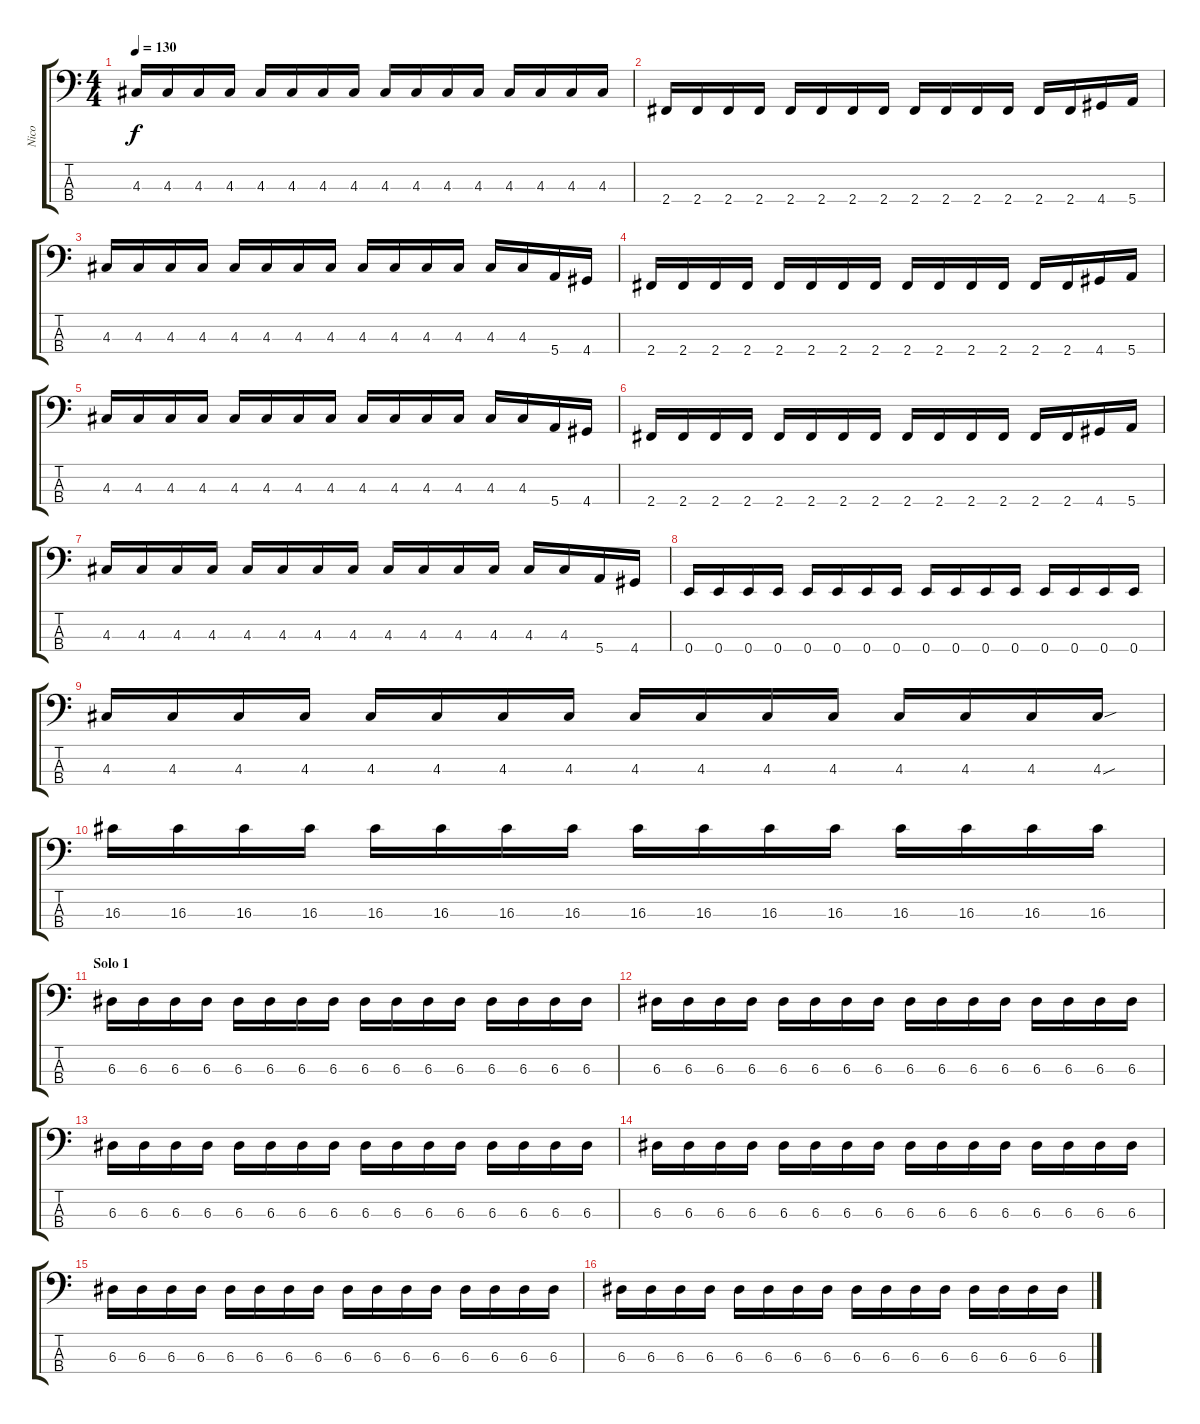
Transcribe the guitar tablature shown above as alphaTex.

\track ("Nico" "Nico") {instrument electricbassfinger}
\staff {score tabs}
\tuning (G2 D2 A1 E1) {hide}
\ts (4 4)
\tempo 130
\clef f4
\ks c
4.3.16{dy f} 4.3.16 4.3.16 4.3.16 4.3.16 4.3.16 4.3.16 4.3.16 4.3.16 4.3.16 4.3.16 4.3.16 4.3.16 4.3.16 4.3.16 4.3.16 |
2.4.16 2.4.16 2.4.16 2.4.16 2.4.16 2.4.16 2.4.16 2.4.16 2.4.16 2.4.16 2.4.16 2.4.16 2.4.16 2.4.16 4.4.16 5.4.16 |
4.3.16 4.3.16 4.3.16 4.3.16 4.3.16 4.3.16 4.3.16 4.3.16 4.3.16 4.3.16 4.3.16 4.3.16 4.3.16 4.3.16 5.4.16 4.4.16 |
2.4.16 2.4.16 2.4.16 2.4.16 2.4.16 2.4.16 2.4.16 2.4.16 2.4.16 2.4.16 2.4.16 2.4.16 2.4.16 2.4.16 4.4.16 5.4.16 |
4.3.16 4.3.16 4.3.16 4.3.16 4.3.16 4.3.16 4.3.16 4.3.16 4.3.16 4.3.16 4.3.16 4.3.16 4.3.16 4.3.16 5.4.16 4.4.16 |
2.4.16 2.4.16 2.4.16 2.4.16 2.4.16 2.4.16 2.4.16 2.4.16 2.4.16 2.4.16 2.4.16 2.4.16 2.4.16 2.4.16 4.4.16 5.4.16 |
4.3.16 4.3.16 4.3.16 4.3.16 4.3.16 4.3.16 4.3.16 4.3.16 4.3.16 4.3.16 4.3.16 4.3.16 4.3.16 4.3.16 5.4.16 4.4.16 |
0.4.16 0.4.16 0.4.16 0.4.16 0.4.16 0.4.16 0.4.16 0.4.16 0.4.16 0.4.16 0.4.16 0.4.16 0.4.16 0.4.16 0.4.16 0.4.16 |
4.3.16 4.3.16 4.3.16 4.3.16 4.3.16 4.3.16 4.3.16 4.3.16 4.3.16 4.3.16 4.3.16 4.3.16 4.3.16 4.3.16 4.3.16 4.3{sou}.16 |
16.3.16 16.3.16 16.3.16 16.3.16 16.3.16 16.3.16 16.3.16 16.3.16 16.3.16 16.3.16 16.3.16 16.3.16 16.3.16 16.3.16 16.3.16 16.3.16 |
\section ("" "Solo 1")
6.3.16 6.3.16 6.3.16 6.3.16 6.3.16 6.3.16 6.3.16 6.3.16 6.3.16 6.3.16 6.3.16 6.3.16 6.3.16 6.3.16 6.3.16 6.3.16 |
6.3.16 6.3.16 6.3.16 6.3.16 6.3.16 6.3.16 6.3.16 6.3.16 6.3.16 6.3.16 6.3.16 6.3.16 6.3.16 6.3.16 6.3.16 6.3.16 |
6.3.16 6.3.16 6.3.16 6.3.16 6.3.16 6.3.16 6.3.16 6.3.16 6.3.16 6.3.16 6.3.16 6.3.16 6.3.16 6.3.16 6.3.16 6.3.16 |
6.3.16 6.3.16 6.3.16 6.3.16 6.3.16 6.3.16 6.3.16 6.3.16 6.3.16 6.3.16 6.3.16 6.3.16 6.3.16 6.3.16 6.3.16 6.3.16 |
6.3.16 6.3.16 6.3.16 6.3.16 6.3.16 6.3.16 6.3.16 6.3.16 6.3.16 6.3.16 6.3.16 6.3.16 6.3.16 6.3.16 6.3.16 6.3.16 |
6.3.16 6.3.16 6.3.16 6.3.16 6.3.16 6.3.16 6.3.16 6.3.16 6.3.16 6.3.16 6.3.16 6.3.16 6.3.16 6.3.16 6.3.16 6.3.16
